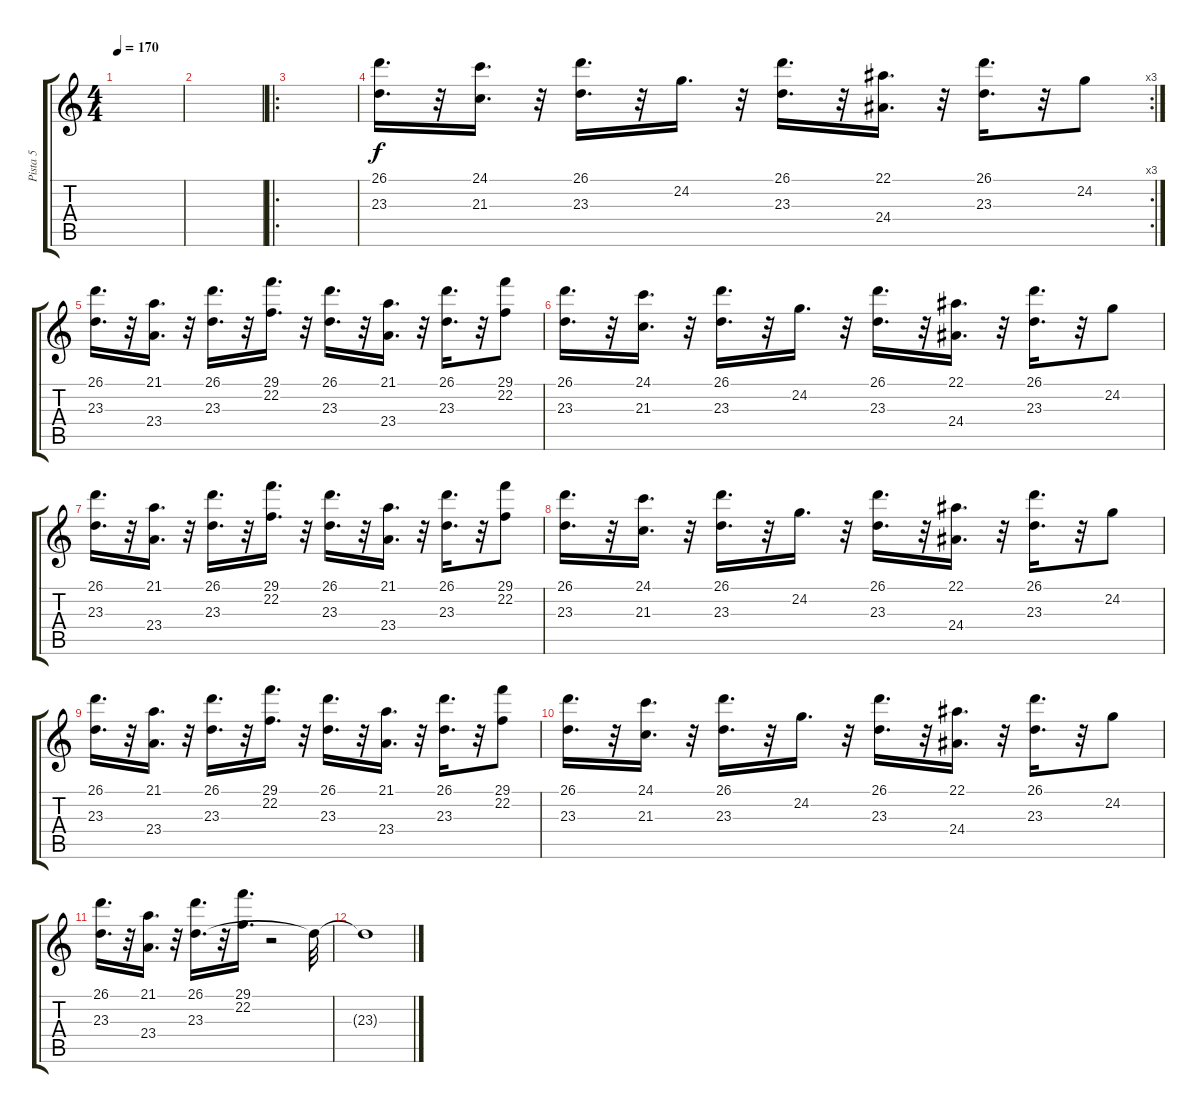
\track ("Pista 5" "Pista 5") {instrument churchorgan}
\staff {score tabs}
\tuning (C4 G3 Eb3 Bb2 F2 C2) {hide}
\ts (4 4)
\tempo 170
\clef g2
\ks c
|
|
\ro
|
\rc 3
(26.1 23.3).16{d} r.32 (24.1 21.3).16{d} r.32 (26.1 23.3).16{d} r.32 24.2.16{d} r.32 (26.1 23.3).16{d} r.32 (22.1 24.4).16{d} r.32 (26.1 23.3).16{d} r.32 24.2.8 |
(26.1 23.3).16{d} r.32 (21.1 23.4).16{d} r.32 (26.1 23.3).16{d} r.32 (29.1 22.2).16{d} r.32 (26.1 23.3).16{d} r.32 (21.1 23.4).16{d} r.32 (26.1 23.3).16{d} r.32 (29.1 22.2).8 |
(26.1 23.3).16{d} r.32 (24.1 21.3).16{d} r.32 (26.1 23.3).16{d} r.32 24.2.16{d} r.32 (26.1 23.3).16{d} r.32 (22.1 24.4).16{d} r.32 (26.1 23.3).16{d} r.32 24.2.8 |
(26.1 23.3).16{d} r.32 (21.1 23.4).16{d} r.32 (26.1 23.3).16{d} r.32 (29.1 22.2).16{d} r.32 (26.1 23.3).16{d} r.32 (21.1 23.4).16{d} r.32 (26.1 23.3).16{d} r.32 (29.1 22.2).8 |
(26.1 23.3).16{d} r.32 (24.1 21.3).16{d} r.32 (26.1 23.3).16{d} r.32 24.2.16{d} r.32 (26.1 23.3).16{d} r.32 (22.1 24.4).16{d} r.32 (26.1 23.3).16{d} r.32 24.2.8 |
(26.1 23.3).16{d} r.32 (21.1 23.4).16{d} r.32 (26.1 23.3).16{d} r.32 (29.1 22.2).16{d} r.32 (26.1 23.3).16{d} r.32 (21.1 23.4).16{d} r.32 (26.1 23.3).16{d} r.32 (29.1 22.2).8 |
(26.1 23.3).16{d} r.32 (24.1 21.3).16{d} r.32 (26.1 23.3).16{d} r.32 24.2.16{d} r.32 (26.1 23.3).16{d} r.32 (22.1 24.4).16{d} r.32 (26.1 23.3).16{d} r.32 24.2.8 |
(26.1 23.3).16{d} r.32 (21.1 23.4).16{d} r.32 (26.1 23.3).16{d} r.32 (29.1 22.2).16{d} r.2 23.3{t}.32 |
23.3{t}.1
